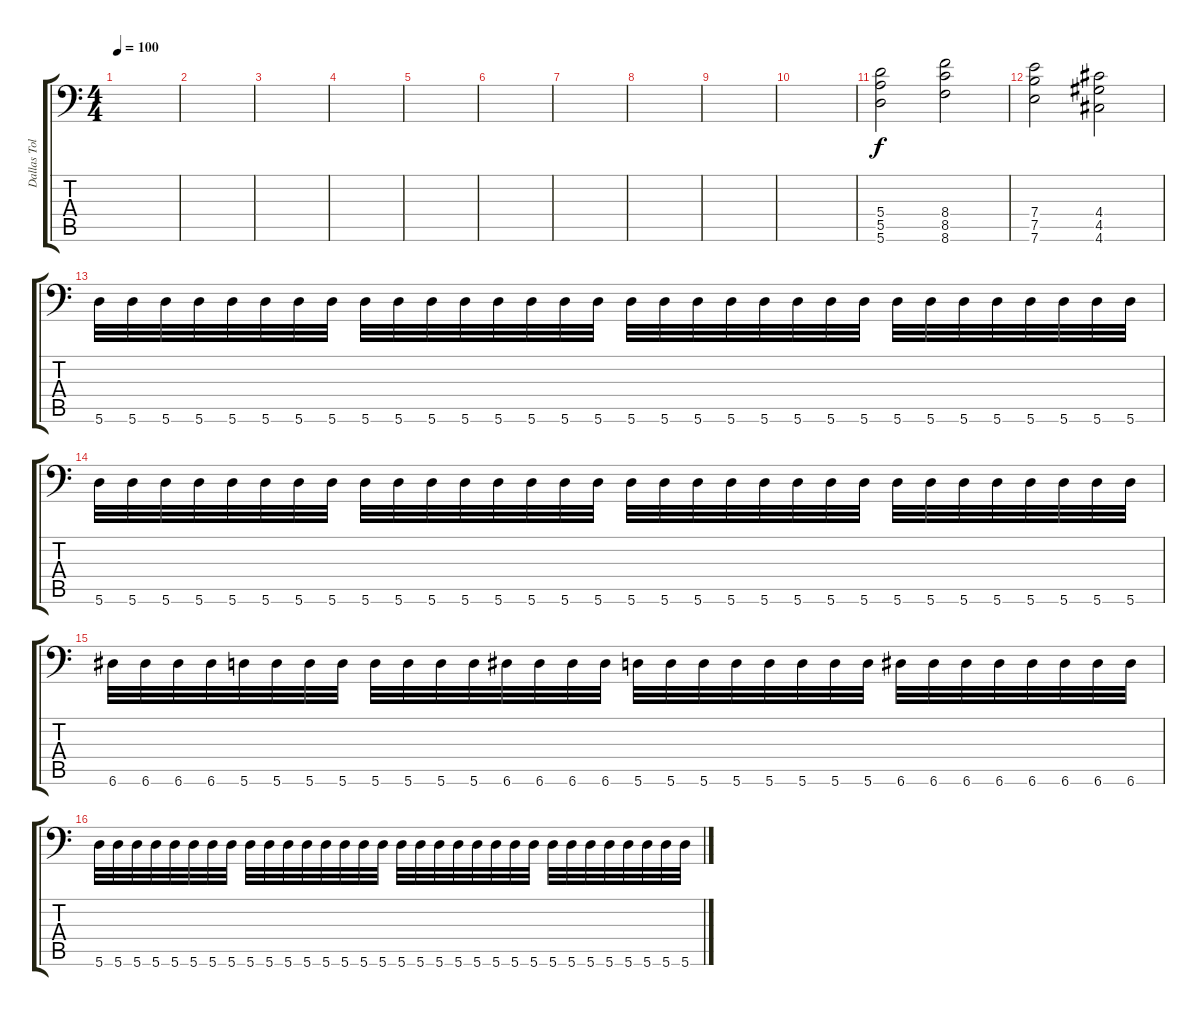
\track ("Dallas Toler-Wade" "Dallas Tol") {instrument distortionguitar}
\staff {score tabs}
\tuning (B3 Gb3 D3 A2 E2 A1) {hide}
\ts (4 4)
\tempo 100
\clef f4
\ks c
|
|
|
|
|
|
|
|
|
|
(5.4 5.5 5.6).2 (8.4 8.5 8.6).2 |
(7.4 7.5 7.6).2 (4.4 4.5 4.6).2 |
5.6.32 5.6.32 5.6.32 5.6.32 5.6.32 5.6.32 5.6.32 5.6.32 5.6.32 5.6.32 5.6.32 5.6.32 5.6.32 5.6.32 5.6.32 5.6.32 5.6.32 5.6.32 5.6.32 5.6.32 5.6.32 5.6.32 5.6.32 5.6.32 5.6.32 5.6.32 5.6.32 5.6.32 5.6.32 5.6.32 5.6.32 5.6.32 |
5.6.32 5.6.32 5.6.32 5.6.32 5.6.32 5.6.32 5.6.32 5.6.32 5.6.32 5.6.32 5.6.32 5.6.32 5.6.32 5.6.32 5.6.32 5.6.32 5.6.32 5.6.32 5.6.32 5.6.32 5.6.32 5.6.32 5.6.32 5.6.32 5.6.32 5.6.32 5.6.32 5.6.32 5.6.32 5.6.32 5.6.32 5.6.32 |
6.6.32 6.6.32 6.6.32 6.6.32 5.6.32 5.6.32 5.6.32 5.6.32 5.6.32 5.6.32 5.6.32 5.6.32 6.6.32 6.6.32 6.6.32 6.6.32 5.6.32 5.6.32 5.6.32 5.6.32 5.6.32 5.6.32 5.6.32 5.6.32 6.6.32 6.6.32 6.6.32 6.6.32 6.6.32 6.6.32 6.6.32 6.6.32 |
5.6.32 5.6.32 5.6.32 5.6.32 5.6.32 5.6.32 5.6.32 5.6.32 5.6.32 5.6.32 5.6.32 5.6.32 5.6.32 5.6.32 5.6.32 5.6.32 5.6.32 5.6.32 5.6.32 5.6.32 5.6.32 5.6.32 5.6.32 5.6.32 5.6.32 5.6.32 5.6.32 5.6.32 5.6.32 5.6.32 5.6.32 5.6.32
